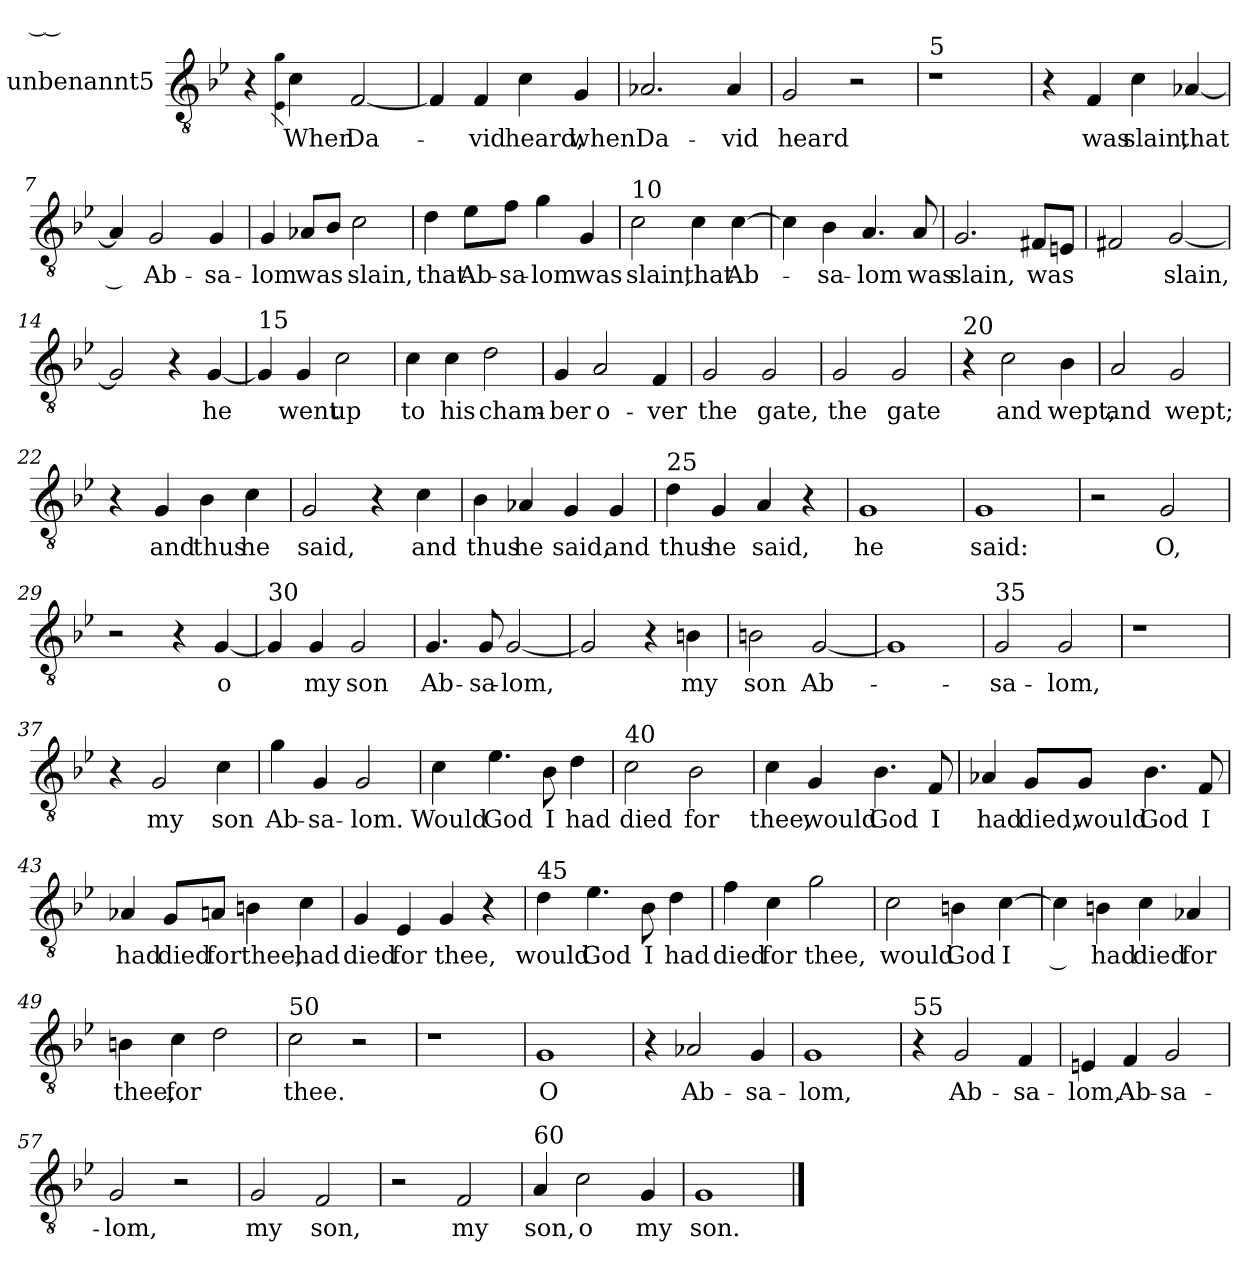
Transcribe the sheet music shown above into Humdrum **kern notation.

**kern	**text
*part1	*part1
*staff1	*staff1
*I"unbenannt5	*
*clefGv2	*
*k[b-e-]	*
=1	=1
4r	.
4qE- 4qg	.
!	!LO:LY:b
4c\	When
!	!LO:LY:b
[2F/	Da-
=2	=2
4F/]	.
!	!LO:LY:b
4F/	vid
!	!LO:LY:b
4c\	heard,
!	!LO:LY:b
4G/	when
=3	=3
!	!LO:LY:b
2.A-X/	Da-
!	!LO:LY:b
4A-/	vid
=4	=4
!	!LO:LY:b
2G/	heard
2r	.
=5	=5
!LO:TX:a:t=5	!
1r	.
=6	=6
4r	.
!	!LO:LY:b
4F/	was
!	!LO:LY:b
4c\	slain,
!	!LO:LY:b
[4A-X/	that
!!LO:LB:g=z
=7	=7
!	!LO:LY:b
4A-/]	__
!	!LO:LY:b
2G/	Ab-
!	!LO:LY:b
4G/	sa-
=8	=8
!	!LO:LY:b
4G/	lom
!	!LO:LY:b
8A-X/L	was
8B-/J	.
!	!LO:LY:b
2c\	slain,
=9	=9
!	!LO:LY:b
4d\	that
!	!LO:LY:b
8e-\L	Ab-
!	!LO:LY:b
8f\J	sa-
!	!LO:LY:b
4g\	lom
!	!LO:LY:b
4G/	was
=10	=10
!LO:TX:a:t=10	!
!	!LO:LY:b
2c\	slain,
!	!LO:LY:b
4c\	that
!	!LO:LY:b
[4c\	Ab-
=11	=11
4c\]	.
!	!LO:LY:b
4B-\	sa-
!	!LO:LY:b
4.A/	lom
!	!LO:LY:b
8A/	was
!!LO:LB:g=z
=12	=12
!	!LO:LY:b
2.G/	slain,
!	!LO:LY:b
8F#X/L	was
8En/J	.
=13	=13
2F#X/	.
!	!LO:LY:b
[2G/	slain,
=14	=14
2G/]	.
4r	.
!	!LO:LY:b
[4G/	he
=15	=15
!LO:TX:a:t=15	!
4G/]	.
!	!LO:LY:b
4G/	went
!	!LO:LY:b
2c\	up
=16	=16
!	!LO:LY:b
4c\	to
!	!LO:LY:b
4c\	his
!	!LO:LY:b
2d\	cham-
=17	=17
!	!LO:LY:b
4G/	ber
!	!LO:LY:b
2A/	o-
!	!LO:LY:b
4F/	ver
=18	=18
!	!LO:LY:b
2G/	the
!	!LO:LY:b
2G/	gate,
!!LO:LB:g=z
=19	=19
!	!LO:LY:b
2G/	the
!	!LO:LY:b
2G/	gate
=20	=20
!LO:TX:a:t=20	!
4r	.
!	!LO:LY:b
2c\	and
!	!LO:LY:b
4B-\	wept,
=21	=21
!	!LO:LY:b
2A/	and
!	!LO:LY:b
2G/	wept;
=22	=22
4r	.
!	!LO:LY:b
4G/	and
!	!LO:LY:b
4B-\	thus
!	!LO:LY:b
4c\	he
=23	=23
!	!LO:LY:b
2G/	said,
4r	.
!	!LO:LY:b
4c\	and
=24	=24
!	!LO:LY:b
4B-\	thus
!	!LO:LY:b
4A-X/	he
!	!LO:LY:b
4G/	said,
!	!LO:LY:b
4G/	and
!!LO:LB:g=z
=25	=25
!LO:TX:a:t=25	!
!	!LO:LY:b
4d\	thus
!	!LO:LY:b
4G/	he
!	!LO:LY:b
4A/	said,
4r	.
=26	=26
!	!LO:LY:b
1G	he
=27	=27
!	!LO:LY:b
1G>	said:
=28	=28
2r	.
!	!LO:LY:b
2G/	O,
=29	=29
2r	.
4r	.
!	!LO:LY:b
[4G/	o
=30	=30
!LO:TX:a:t=30	!
4G/]	.
!	!LO:LY:b
4G/	my
!	!LO:LY:b
2G/	son
=31	=31
!	!LO:LY:b
4.G/	Ab-
!	!LO:LY:b
8G/	sa-
!	!LO:LY:b
[2G/	lom,
!!LO:LB:g=z
=32	=32
!	!LO:LY:b
2G/]	___
4r	.
!	!LO:LY:b
4Bn\	my
=33	=33
!	!LO:LY:b
2Bn\	son
!	!LO:LY:b
[2G/	Ab-
=34	=34
1G]	.
=35	=35
!LO:TX:a:t=35	!
!	!LO:LY:b
2G/	sa-
!	!LO:LY:b
2G/	lom,
=36	=36
1r	.
=37	=37
4r	.
!	!LO:LY:b
2G/	my
!	!LO:LY:b
4c\	son
=38	=38
!	!LO:LY:b
4g\	Ab-
!	!LO:LY:b
4G/	sa-
!	!LO:LY:b
2G/	lom.
!!LO:LB:g=z
=39	=39
!	!LO:LY:b
4c\	Would
!	!LO:LY:b
4.e-\	God
!	!LO:LY:b
8B-\	I
!	!LO:LY:b
4d\	had
=40	=40
!LO:TX:a:t=40	!
!	!LO:LY:b
2c\	died
!	!LO:LY:b
2B-\	for
=41	=41
!	!LO:LY:b
4c\	thee,
!	!LO:LY:b
4G/	would
!	!LO:LY:b
4.B-\	God
!	!LO:LY:b
8F/	I
=42	=42
!	!LO:LY:b
4A-X/	had
!	!LO:LY:b
8G/L	died,
!	!LO:LY:b
8G/J	would
!	!LO:LY:b
4.B-\	God
!	!LO:LY:b
8F/	I
!!LO:LB:g=z
=43	=43
!	!LO:LY:b
4A-X/	had
!	!LO:LY:b
8G/L	died
!	!LO:LY:b
8An/J	for
!	!LO:LY:b
4Bn\	thee,
!	!LO:LY:b
4c\	had
=44	=44
!	!LO:LY:b
4G/	died
!	!LO:LY:b
4E-/	for
!	!LO:LY:b
4G/	thee,
4r	.
=45	=45
!LO:TX:a:t=45	!
!	!LO:LY:b
4d\	would
!	!LO:LY:b
4.e-\	God
!	!LO:LY:b
8B-\	I
!	!LO:LY:b
4d\	had
=46	=46
!	!LO:LY:b
4f\	died
!	!LO:LY:b
4c\	for
!	!LO:LY:b
2g\	thee,
=47	=47
!	!LO:LY:b
2c\	would
!	!LO:LY:b
4Bn\	God
!	!LO:LY:b
[4c\	I
!!LO:LB:g=z
=48	=48
!	!LO:LY:b
4c\]	__
!	!LO:LY:b
4Bn\	had
!	!LO:LY:b
4c\	died
!	!LO:LY:b
4A-X/	for
=49	=49
!	!LO:LY:b
4Bn\	thee,
!	!LO:LY:b
4c\	for
2d\	.
=50	=50
!LO:TX:a:t=50	!
!	!LO:LY:b
2c\	thee.
2r	.
=51	=51
1r	.
=52	=52
!	!LO:LY:b
1G	O
=53	=53
4r	.
!	!LO:LY:b
2A-X/	Ab-
!	!LO:LY:b
4G/	sa-
=54	=54
!	!LO:LY:b
1G	lom,
!!LO:LB:g=z
=55	=55
!LO:TX:a:t=55	!
4r	.
!	!LO:LY:b
2G/	Ab-
!	!LO:LY:b
4F/	sa-
=56	=56
!	!LO:LY:b
4En/	lom,
!	!LO:LY:b
4F/	Ab-
!	!LO:LY:b
2G/	sa-
=57	=57
!	!LO:LY:b
2G/	lom,
2r	.
=58	=58
!	!LO:LY:b
2G/	my
!	!LO:LY:b
2F/	son,
=59	=59
2r	.
!	!LO:LY:b
2F/	my
=60	=60
!LO:TX:a:t=60	!
!	!LO:LY:b
4A/	son,
!	!LO:LY:b
2c\	o
!	!LO:LY:b
4G/	my
=61	=61
!	!LO:LY:b
1G>	son.
==	==
*-	*-
